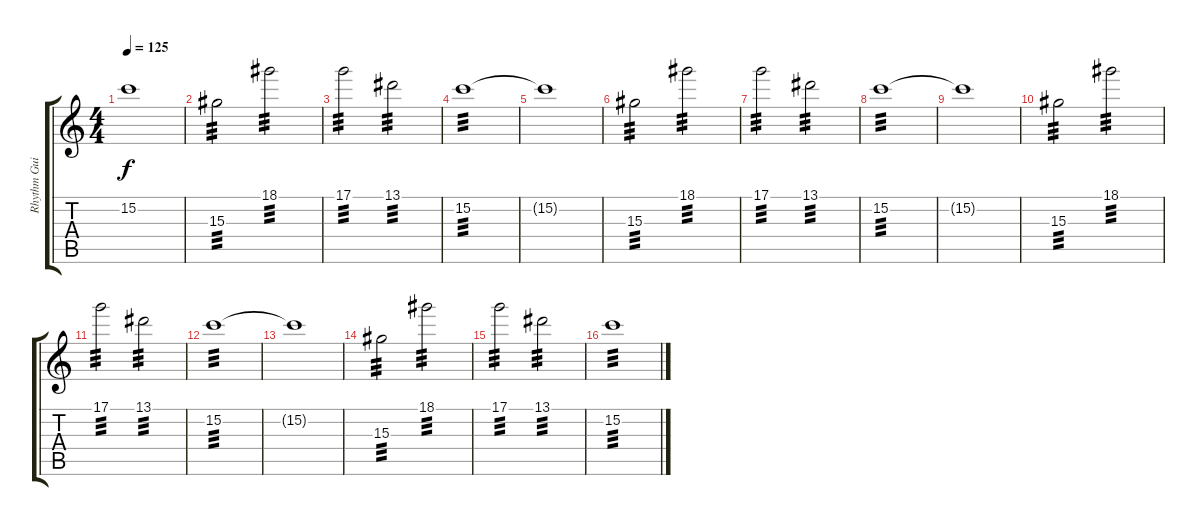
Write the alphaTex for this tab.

\track ("Rhythm Guitar - Curtis Ward" "Rhythm Gui") {instrument distortionguitar}
\staff {score tabs}
\tuning (D4 A3 F3 C3 G2 C2) {hide}
\ts (4 4)
\tempo 125
\clef g2
\ks c
15.2{t}.1{dy f} |
15.3.2{tp 3} 18.1.2{tp 3} |
17.1.2{tp 3} 13.1.2{tp 3} |
15.2.1{tp 3} |
15.2{t}.1 |
15.3.2{tp 3} 18.1.2{tp 3} |
17.1.2{tp 3} 13.1.2{tp 3} |
15.2.1{tp 3} |
15.2{t}.1 |
15.3.2{tp 3} 18.1.2{tp 3} |
17.1.2{tp 3} 13.1.2{tp 3} |
15.2.1{tp 3} |
15.2{t}.1 |
15.3.2{tp 3} 18.1.2{tp 3} |
17.1.2{tp 3} 13.1.2{tp 3} |
15.2.1{tp 3}
